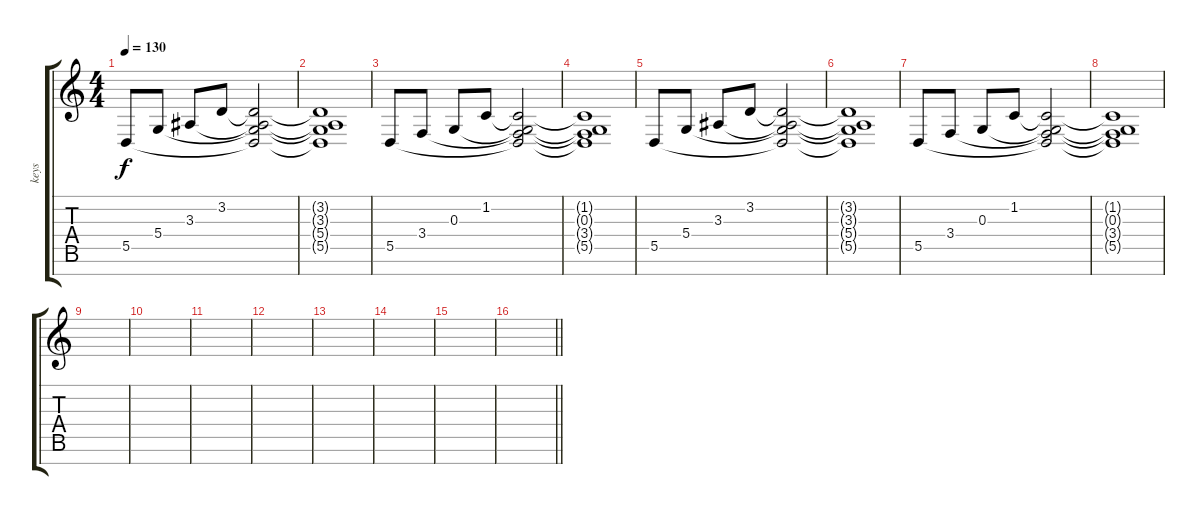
\track ("keys" "keys") {instrument pad7halo}
\staff {score tabs}
\tuning (E4 B3 G3 D3 A2 E2 B1) {hide}
\ts (4 4)
\tempo 130
\clef g2
\ks c
5.5.8{dy f volume 10} 5.4.8 3.3.8 3.2.8 (3.2{t} 3.3{t} 5.4{t} 5.5{t}).2{volume 0} |
(3.2{t} 3.3{t} 5.4{t} 5.5{t}).1 |
5.5.8{volume 10} 3.4.8 0.3.8 1.2.8 (1.2{t} 0.3{t} 3.4{t} 5.5{t}).2{volume 0} |
(1.2{t} 0.3{t} 3.4{t} 5.5{t}).1 |
5.5.8{volume 10} 5.4.8 3.3.8 3.2.8 (3.2{t} 3.3{t} 5.4{t} 5.5{t}).2{volume 0} |
(3.2{t} 3.3{t} 5.4{t} 5.5{t}).1 |
5.5.8{volume 10} 3.4.8 0.3.8 1.2.8 (1.2{t} 0.3{t} 3.4{t} 5.5{t}).2{volume 0} |
(1.2{t} 0.3{t} 3.4{t} 5.5{t}).1 |
|
|
|
|
|
|
|
\barLineRight lightlight
